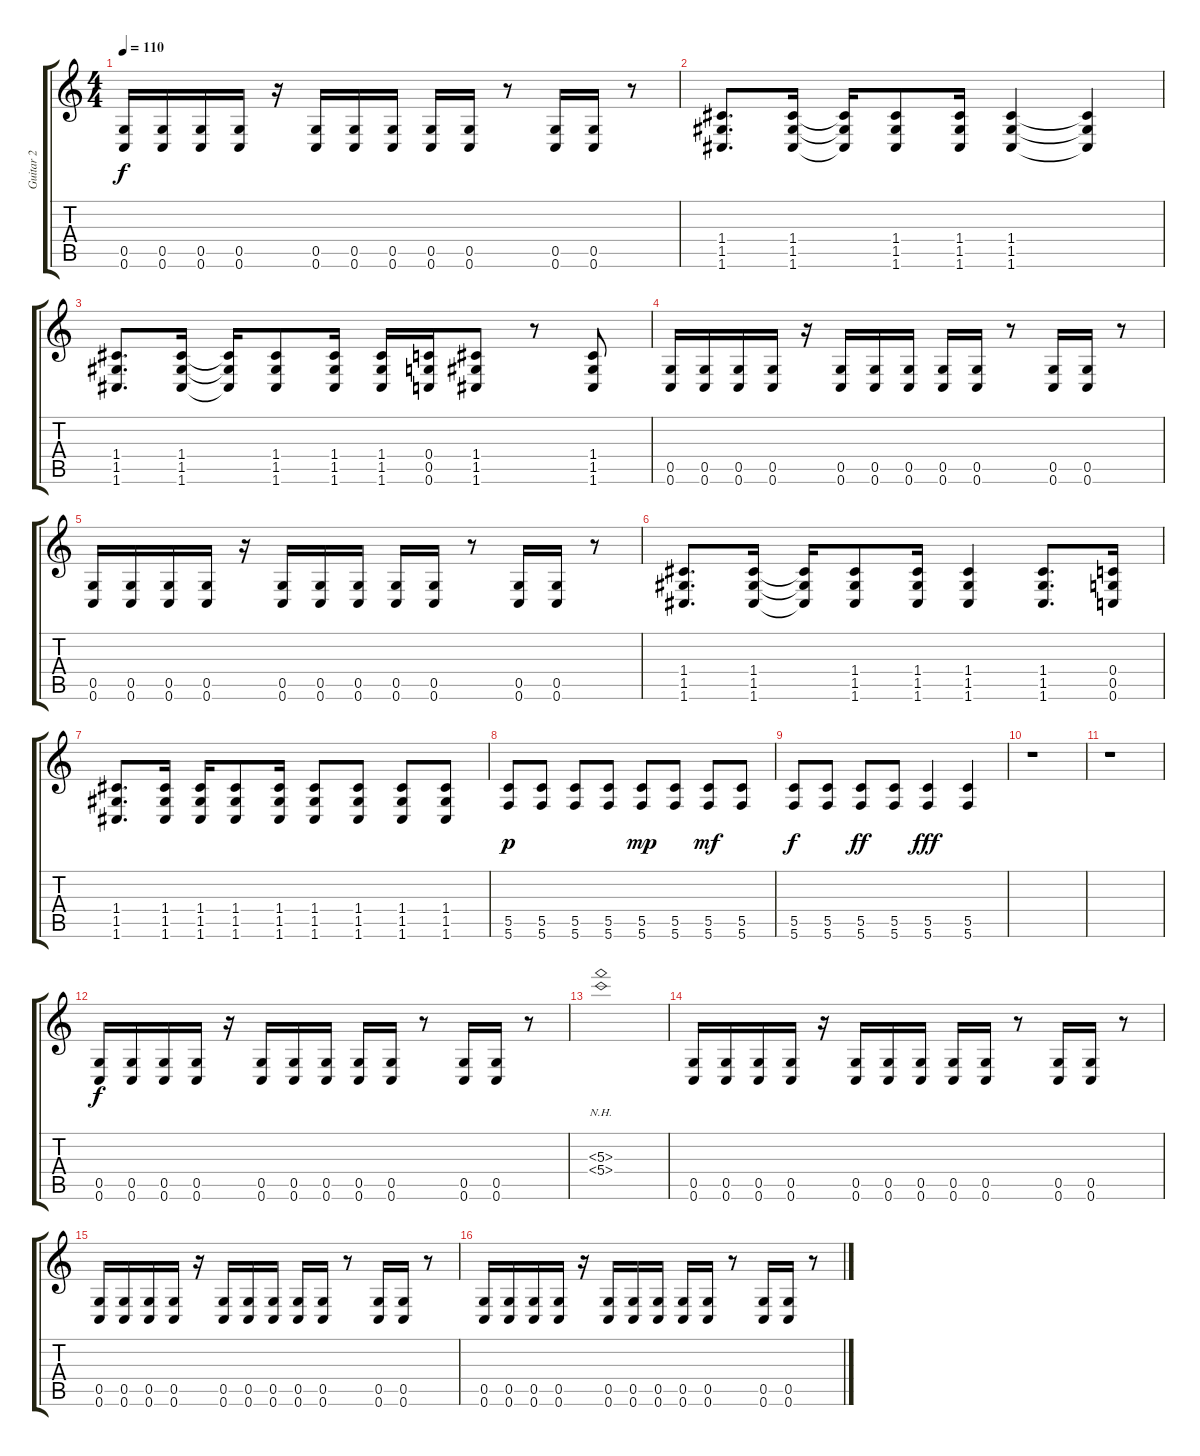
\track ("Guitar 2" "Guitar 2") {instrument overdrivenguitar}
\staff {score tabs}
\tuning (D4 A3 F3 C3 G2 C2) {hide}
\ts (4 4)
\tempo 110
\clef g2
\ks c
(0.5 0.6).16{dy f} (0.5 0.6).16 (0.5 0.6).16 (0.5 0.6).16 r.16 (0.5 0.6).16 (0.5 0.6).16 (0.5 0.6).16 (0.5 0.6).16 (0.5 0.6).16 r.8 (0.5 0.6).16 (0.5 0.6).16 r.8 |
(1.4 1.5 1.6).8{d} (1.4 1.5 1.6).16 (1.4{t} 1.5{t} 1.6{t}).16 (1.4 1.5 1.6).8 (1.4 1.5 1.6).16 (1.4 1.5 1.6).4 (1.4{t} 1.5{t} 1.6{t}).4 |
(1.4 1.5 1.6).8{d} (1.4 1.5 1.6).16 (1.4{t} 1.5{t} 1.6{t}).16 (1.4 1.5 1.6).8 (1.4 1.5 1.6).16 (1.4 1.5 1.6).16 (0.4 0.5 0.6).16 (1.4 1.5 1.6).8 r.8 (1.4 1.5 1.6).8 |
(0.5 0.6).16 (0.5 0.6).16 (0.5 0.6).16 (0.5 0.6).16 r.16 (0.5 0.6).16 (0.5 0.6).16 (0.5 0.6).16 (0.5 0.6).16 (0.5 0.6).16 r.8 (0.5 0.6).16 (0.5 0.6).16 r.8 |
(0.5 0.6).16 (0.5 0.6).16 (0.5 0.6).16 (0.5 0.6).16 r.16 (0.5 0.6).16 (0.5 0.6).16 (0.5 0.6).16 (0.5 0.6).16 (0.5 0.6).16 r.8 (0.5 0.6).16 (0.5 0.6).16 r.8 |
(1.4 1.5 1.6).8{d} (1.4 1.5 1.6).16 (1.4{t} 1.5{t} 1.6{t}).16 (1.4 1.5 1.6).8 (1.4 1.5 1.6).16 (1.4 1.5 1.6).4 (1.4 1.5 1.6).8{d} (0.4 0.5 0.6).16 |
(1.4 1.5 1.6).8{d} (1.4 1.5 1.6).16 (1.4 1.5 1.6).16 (1.4 1.5 1.6).8 (1.4 1.5 1.6).16 (1.4 1.5 1.6).8 (1.4 1.5 1.6).8 (1.4 1.5 1.6).8 (1.4 1.5 1.6).8 |
(5.5 5.6).8{dy p} (5.5 5.6).8 (5.5 5.6).8 (5.5 5.6).8 (5.5 5.6).8{dy mp} (5.5 5.6).8 (5.5 5.6).8{dy mf} (5.5 5.6).8 |
(5.5 5.6).8{dy f} (5.5 5.6).8 (5.5 5.6).8{dy ff} (5.5 5.6).8 (5.5 5.6).4{dy fff} (5.5 5.6).4 |
r.1 |
r.1 |
(0.5 0.6).16{dy f} (0.5 0.6).16 (0.5 0.6).16 (0.5 0.6).16 r.16 (0.5 0.6).16 (0.5 0.6).16 (0.5 0.6).16 (0.5 0.6).16 (0.5 0.6).16 r.8 (0.5 0.6).16 (0.5 0.6).16 r.8 |
(5.3{nh} 5.4{nh}).1 |
(0.5 0.6).16 (0.5 0.6).16 (0.5 0.6).16 (0.5 0.6).16 r.16 (0.5 0.6).16 (0.5 0.6).16 (0.5 0.6).16 (0.5 0.6).16 (0.5 0.6).16 r.8 (0.5 0.6).16 (0.5 0.6).16 r.8 |
(0.5 0.6).16 (0.5 0.6).16 (0.5 0.6).16 (0.5 0.6).16 r.16 (0.5 0.6).16 (0.5 0.6).16 (0.5 0.6).16 (0.5 0.6).16 (0.5 0.6).16 r.8 (0.5 0.6).16 (0.5 0.6).16 r.8 |
(0.5 0.6).16 (0.5 0.6).16 (0.5 0.6).16 (0.5 0.6).16 r.16 (0.5 0.6).16 (0.5 0.6).16 (0.5 0.6).16 (0.5 0.6).16 (0.5 0.6).16 r.8 (0.5 0.6).16 (0.5 0.6).16 r.8
